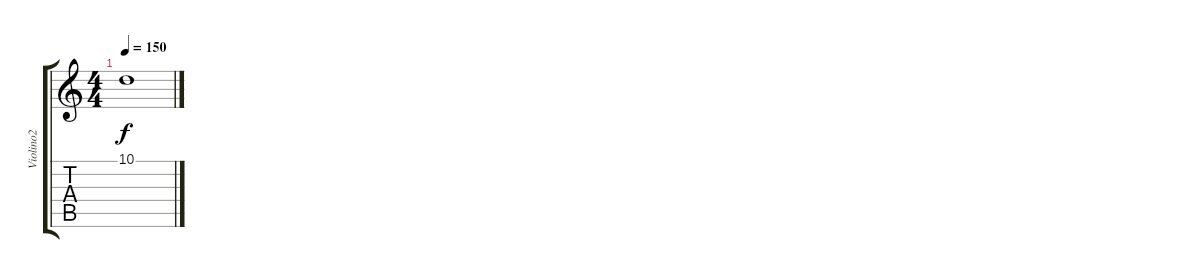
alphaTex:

\track ("Violino2" "Violino2") {instrument stringensemble1}
\staff {score tabs}
\tuning (E4 B3 G3 D3 A2 E2) {hide}
\ts (4 4)
\tempo 150
\clef g2
\ks c
10.1{t}.1{dy f}
